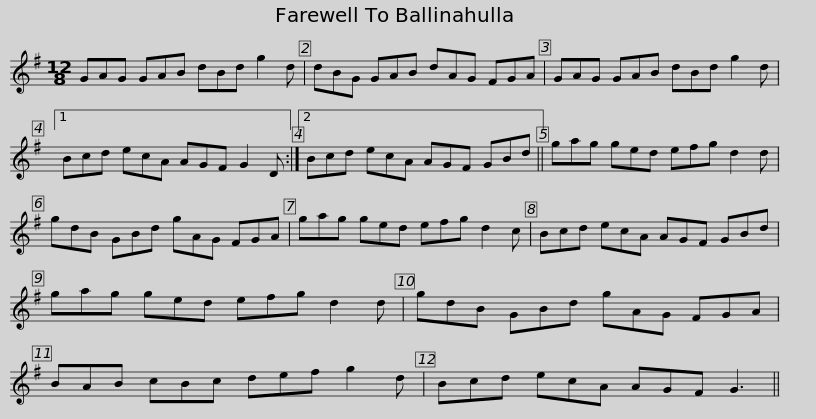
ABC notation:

X:1
L:1/8
M:12/8
I:linebreak $
K:G
V:1 treble
V:1
 GAG GAB dBd g2 d | dBG GAB dAG FGA | GAG GAB dBd g2 d |1$ Bcd ecA AGF G2 D :|2 Bcd ecA AGF GBd || %5
 gag ged efg d2 d |$ gdB GBd gAG FGA | gag ged efg d2 c | Bcd ecA AGF GBd |$ gag ged efg d2 d | %10
 gdB GBd gAG FGA | BAB cBc def g2 d | Bcd ecA AGF G3 || %13
